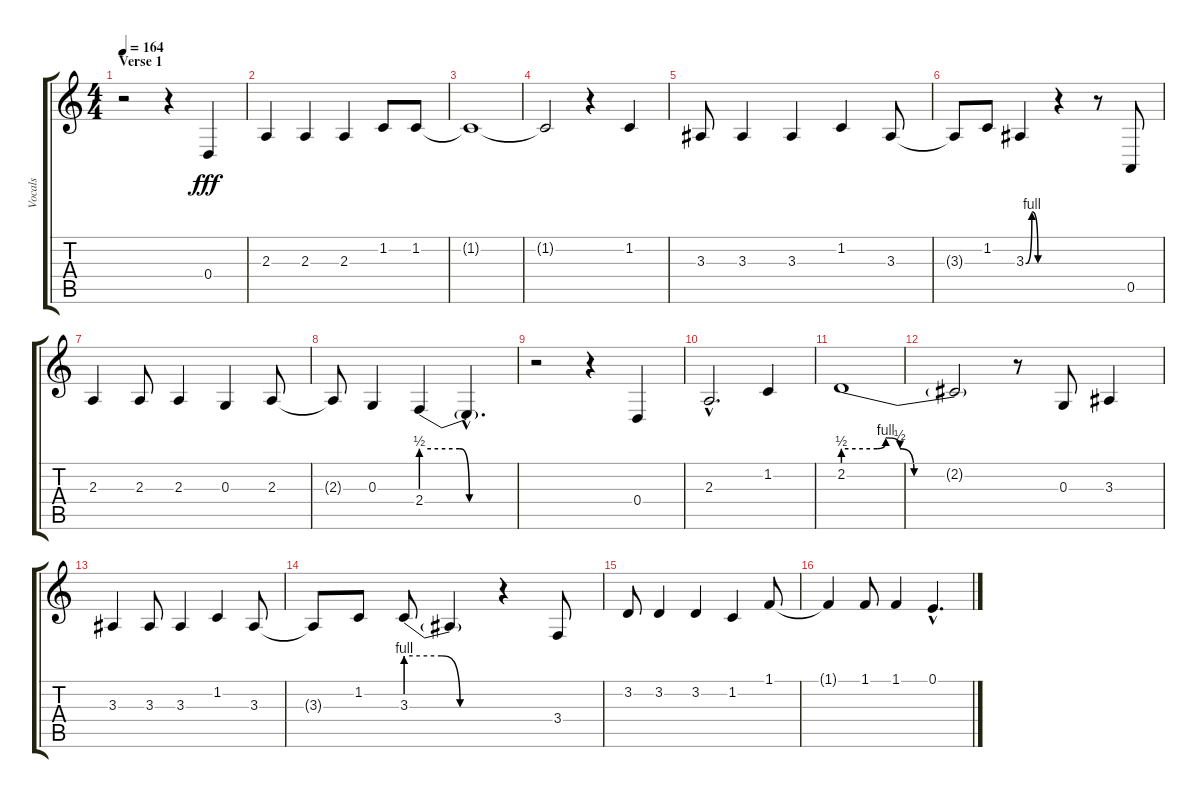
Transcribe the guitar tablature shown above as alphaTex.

\track ("Vocals" "Vocals") {instrument lead2sawtooth}
\staff {score tabs}
\tuning (E4 B3 G3 D3 A2 E2) {hide}
\ts (4 4)
\section ("" "Verse 1")
\tempo 164
\clef g2
\ks c
r.2{dy fff instrument lead2sawtooth} r.4 0.4.4 |
2.3.4 2.3.4 2.3.4 1.2.8 1.2.8 |
1.2{t}.1 |
1.2{t}.2 r.4 1.2.4 |
3.3.8 3.3.4 3.3.4 1.2.4 3.3.8 |
3.3{t}.8 1.2.8 3.3{be (custom 0 0 15 4 30 0 60 0)}.4 r.4 r.8 0.5.8 |
2.3.4 2.3.8 2.3.4 0.3.4 2.3.8 |
2.3{t}.8 0.3.4 2.4{be (custom 0 2 24 2 30 0 60 0)}.4 2.4{hac t}.4{d} |
r.2 r.4 0.4.4 |
2.3{hac}.2{d} 1.2.4 |
2.2{be (custom 0 2 12 2 15 4 20 2 25 0 40 0 60 0)}.1 |
2.2{t}.2 r.8 0.3.8 3.3.4 |
3.3.4 3.3.8 3.3.4 1.2.4 3.3.8 |
3.3{t}.8 1.2.8 3.3{be (custom 0 4 23 4 35 0 60 0)}.8 3.3{t}.4 r.4 3.4.8 |
3.2.8 3.2.4 3.2.4 1.2.4 1.1.8 |
1.1{t}.4 1.1.8 1.1.4 0.1{hac}.4{d}
